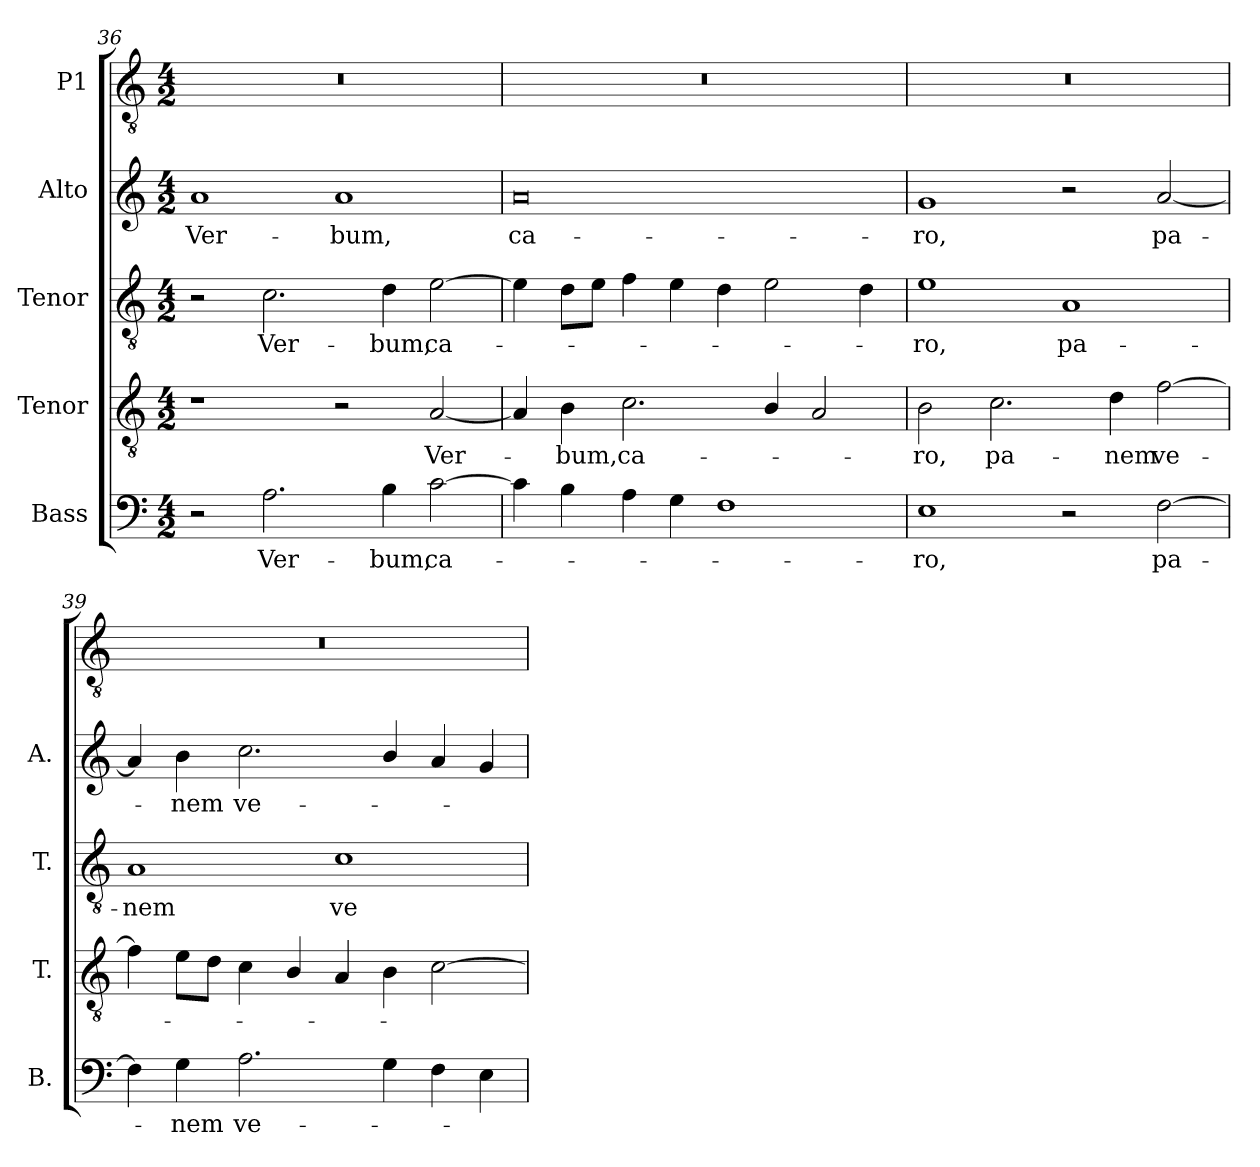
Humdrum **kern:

**kern	**text	**kern	**text	**kern	**text	**kern	**text	**kern
*part5	*part5	*part4	*part4	*part3	*part3	*part2	*part2	*part1
*staff5	*staff5	*staff4	*staff4	*staff3	*staff3	*staff2	*staff2	*staff1
*I"Bass	*	*I"Tenor	*	*I"Tenor	*	*I"Alto	*	*I"P1
*I'B.	*	*I'T.	*	*I'T.	*	*I'A.	*	*
!!LO:LB:g=z
*clefF4	*	*clefGv2	*	*clefGv2	*	*clefG2	*	*clefGv2
*	*	*ITrd7c12	*	*ITrd7c12	*	*	*	*ITrd7c12
*k[]	*	*k[]	*	*k[]	*	*k[]	*	*k[]
*C:	*	*C:	*	*C:	*	*C:	*	*C:
*M4/2	*	*M4/2	*	*M4/2	*	*M4/2	*	*M4/2
=36	=36	=36	=36	=36	=36	=36	=36	=36
!	!	!	!	!	!	!	!LO:LY:b:color=#000000	!LO:N:vis=1
2r	.	1r	.	2r	.	1ai	Ver-	0r
!	!LO:LY:b:color=#000000	!	!	!	!	!	!	!
!	!	!	!	!	!LO:LY:b:color=#000000	!	!	!
2.Ai\	Ver-	.	.	2.Ci\	Ver-	.	.	.
!	!	!	!	!	!	!	!LO:LY:b:color=#000000	!
.	.	2r	.	.	.	1ai	-bum,	.
!	!LO:LY:b:color=#000000	!	!	!	!	!	!	!
!	!	!	!	!	!LO:LY:b:color=#000000	!	!	!
4Bi\	-bum,	.	.	4Di\	-bum,	.	.	.
!	!LO:LY:b:color=#000000	!	!	!	!	!	!	!
!	!	!	!LO:LY:b:color=#000000	!	!	!	!	!
!	!	!	!	!	!LO:LY:b:color=#000000	!	!	!
[2ci\	ca-	[2AAi/	Ver-	[2Ei\	ca-	.	.	.
=37	=37	=37	=37	=37	=37	=37	=37	=37
!	!	!	!	!	!	!	!LO:LY:b:color=#000000	!LO:N:vis=1
4ci\]	.	4AAi/]	.	4Ei\]	.	0ai	ca-	0r
!	!	!	!LO:LY:b:color=#000000	!	!	!	!	!
4Bi\	.	4BBi\	-bum,	8Di\L	.	.	.	.
.	.	.	.	8Ei\J	.	.	.	.
!	!	!	!LO:LY:b:color=#000000	!	!	!	!	!
4Ai\	.	2.Ci\	ca-	4Fi\	.	.	.	.
4Gi\	.	.	.	4Ei\	.	.	.	.
1Fi	.	.	.	4Di\	.	.	.	.
.	.	4BBi/	.	2Ei\	.	.	.	.
.	.	2AAi/	.	.	.	.	.	.
.	.	.	.	4Di\	.	.	.	.
=38	=38	=38	=38	=38	=38	=38	=38	=38
!	!LO:LY:b:color=#000000	!	!	!	!	!	!	!
!	!	!	!LO:LY:b:color=#000000	!	!	!	!	!
!	!	!	!	!	!LO:LY:b:color=#000000	!	!	!
!	!	!	!	!	!	!	!LO:LY:b:color=#000000	!LO:N:vis=1
1Ei	-ro,	2BBi\	-ro,	1Ei	-ro,	1gi	-ro,	0r
!	!	!	!LO:LY:b:color=#000000	!	!	!	!	!
.	.	2.Ci\	pa-	.	.	.	.	.
!	!	!	!	!	!LO:LY:b:color=#000000	!	!	!
2r	.	.	.	1AAi	pa-	2r	.	.
!	!	!	!LO:LY:b:color=#000000	!	!	!	!	!
.	.	4Di\	-nem	.	.	.	.	.
!	!LO:LY:b:color=#000000	!	!	!	!	!	!	!
!	!	!	!LO:LY:b:color=#000000	!	!	!	!	!
!	!	!	!	!	!	!	!LO:LY:b:color=#000000	!
[2Fi\	pa-	[2Fi\	ve-	.	.	[2ai/	pa-	.
=39	=39	=39	=39	=39	=39	=39	=39	=39
!	!	!	!	!	!LO:LY:b:color=#000000	!	!	!LO:N:vis=1
4Fi\]	.	4Fi\]	.	1AAi	-nem	4ai/]	.	0r
!	!LO:LY:b:color=#000000	!	!	!	!	!	!	!
!	!	!	!	!	!	!	!LO:LY:b:color=#000000	!
4Gi\	-nem	8Ei\L	.	.	.	4bi\	-nem	.
.	.	8Di\J	.	.	.	.	.	.
!	!LO:LY:b:color=#000000	!	!	!	!	!	!	!
!	!	!	!	!	!	!	!LO:LY:b:color=#000000	!
2.Ai\	ve-	4Ci\	.	.	.	2.cci\	ve-	.
.	.	4BBi/	.	.	.	.	.	.
!	!	!	!	!	!LO:LY:b:color=#000000	!	!	!
.	.	4AAi/	.	1Ci	ve-	.	.	.
4Gi\	.	4BBi\	.	.	.	4bi/	.	.
4Fi\	.	[2Ci\	.	.	.	4ai/	.	.
4Ei\	.	.	.	.	.	4gi/	.	.
=	=	=	=	=	=	=	=	=
*-	*-	*-	*-	*-	*-	*-	*-	*-
